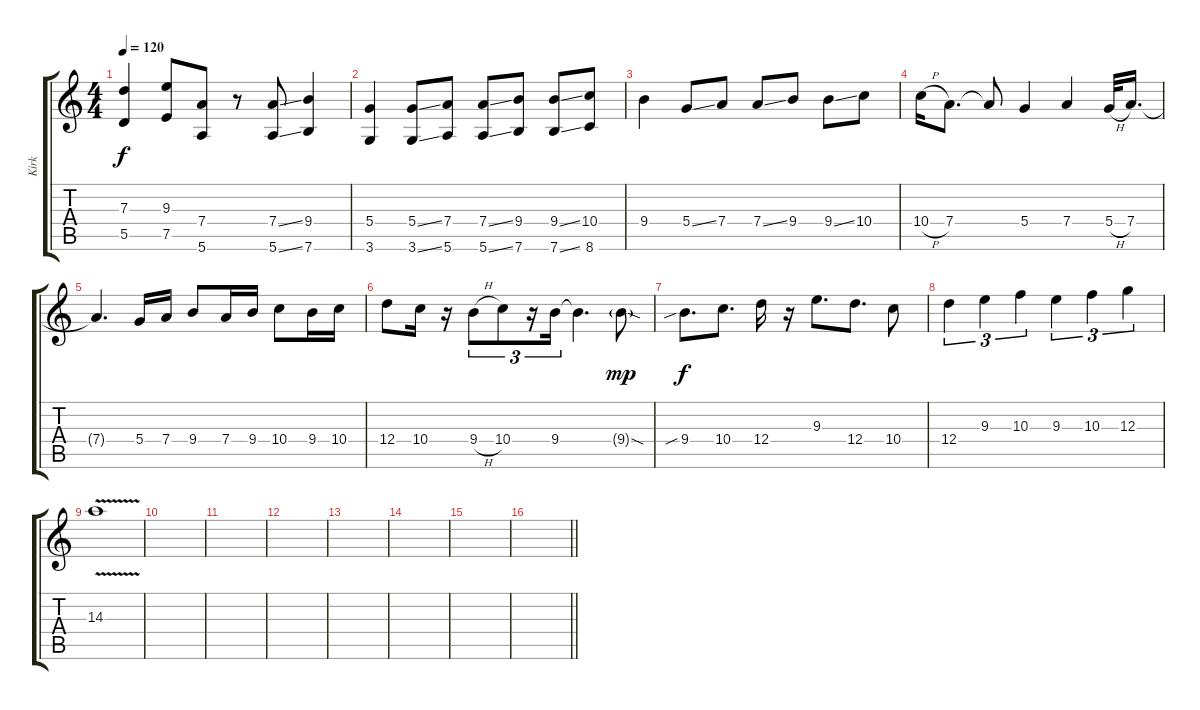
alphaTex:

\track ("Kirk" "Kirk") {instrument distortionguitar}
\staff {score tabs}
\tuning (E4 B3 G3 D3 A2 E2) {hide}
\ts (4 4)
\tempo 120
\clef g2
\ks c
(7.3 5.5).4{dy f} (9.3 7.5).8 (7.4 5.6).8 r.8 (7.4{ss} 5.6{ss}).8 (9.4 7.6).4 |
(5.4 3.6).4 (5.4{ss} 3.6{ss}).8 (7.4 5.6).8 (7.4{ss} 5.6{ss}).8 (9.4 7.6).8 (9.4{ss} 7.6{ss}).8 (10.4 8.6).8 |
9.4.4 5.4{ss}.8 7.4.8 7.4{ss}.8 9.4.8 9.4{ss}.8 10.4.8 |
10.4{h}.16 7.4.8{d} 7.4{t}.8 5.4.4 7.4.4 5.4{h}.32 7.4.16{d} |
7.4{t}.4{d} 5.4.16 7.4.16 9.4.8 7.4.16 9.4.16 10.4.8 9.4.16 10.4.16 |
12.4.8 10.4.16 r.16 9.4{h}.8{tu (3 2)} 10.4.8{tu (3 2)} r.16{tu (3 2)} 9.4.16{tu (3 2)} 9.4{t}.4{d} 9.4{sod g}.8{dy mp} |
9.4{sib}.8{d dy f} 10.4.8{d} 12.4.16 r.16 9.3.8{d} 12.4.8{d} 10.4.8 |
12.4.4{tu (3 2)} 9.3.4{tu (3 2)} 10.3.4{tu (3 2)} 9.3.4{tu (3 2)} 10.3.4{tu (3 2)} 12.3.4{tu (3 2)} |
14.3{v}.1 |
|
|
|
|
|
|
\barLineRight lightlight
